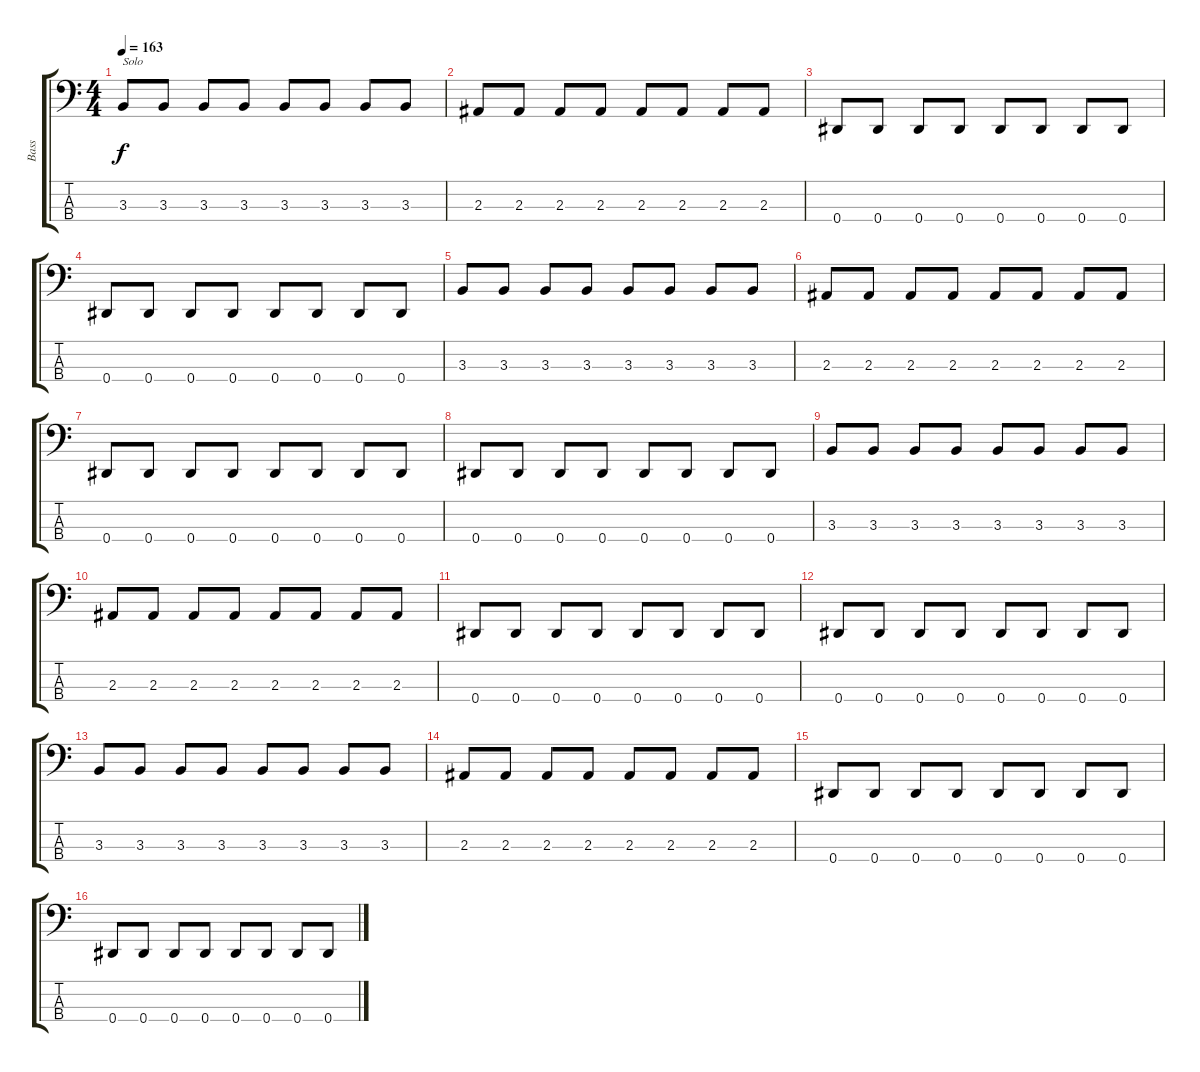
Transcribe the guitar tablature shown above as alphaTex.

\track ("Bass" "Bass") {instrument electricbassfinger}
\staff {score tabs}
\tuning (Gb2 Db2 Ab1 Eb1) {hide}
\ts (4 4)
\tempo 163
\clef f4
\ks c
3.3.8{txt "Solo" dy f} 3.3.8 3.3.8 3.3.8 3.3.8 3.3.8 3.3.8 3.3.8 |
2.3.8 2.3.8 2.3.8 2.3.8 2.3.8 2.3.8 2.3.8 2.3.8 |
0.4.8 0.4.8 0.4.8 0.4.8 0.4.8 0.4.8 0.4.8 0.4.8 |
0.4.8 0.4.8 0.4.8 0.4.8 0.4.8 0.4.8 0.4.8 0.4.8 |
3.3.8 3.3.8 3.3.8 3.3.8 3.3.8 3.3.8 3.3.8 3.3.8 |
2.3.8 2.3.8 2.3.8 2.3.8 2.3.8 2.3.8 2.3.8 2.3.8 |
0.4.8 0.4.8 0.4.8 0.4.8 0.4.8 0.4.8 0.4.8 0.4.8 |
0.4.8 0.4.8 0.4.8 0.4.8 0.4.8 0.4.8 0.4.8 0.4.8 |
3.3.8 3.3.8 3.3.8 3.3.8 3.3.8 3.3.8 3.3.8 3.3.8 |
2.3.8 2.3.8 2.3.8 2.3.8 2.3.8 2.3.8 2.3.8 2.3.8 |
0.4.8 0.4.8 0.4.8 0.4.8 0.4.8 0.4.8 0.4.8 0.4.8 |
0.4.8 0.4.8 0.4.8 0.4.8 0.4.8 0.4.8 0.4.8 0.4.8 |
3.3.8 3.3.8 3.3.8 3.3.8 3.3.8 3.3.8 3.3.8 3.3.8 |
2.3.8 2.3.8 2.3.8 2.3.8 2.3.8 2.3.8 2.3.8 2.3.8 |
0.4.8 0.4.8 0.4.8 0.4.8 0.4.8 0.4.8 0.4.8 0.4.8 |
0.4.8 0.4.8 0.4.8 0.4.8 0.4.8 0.4.8 0.4.8 0.4.8
